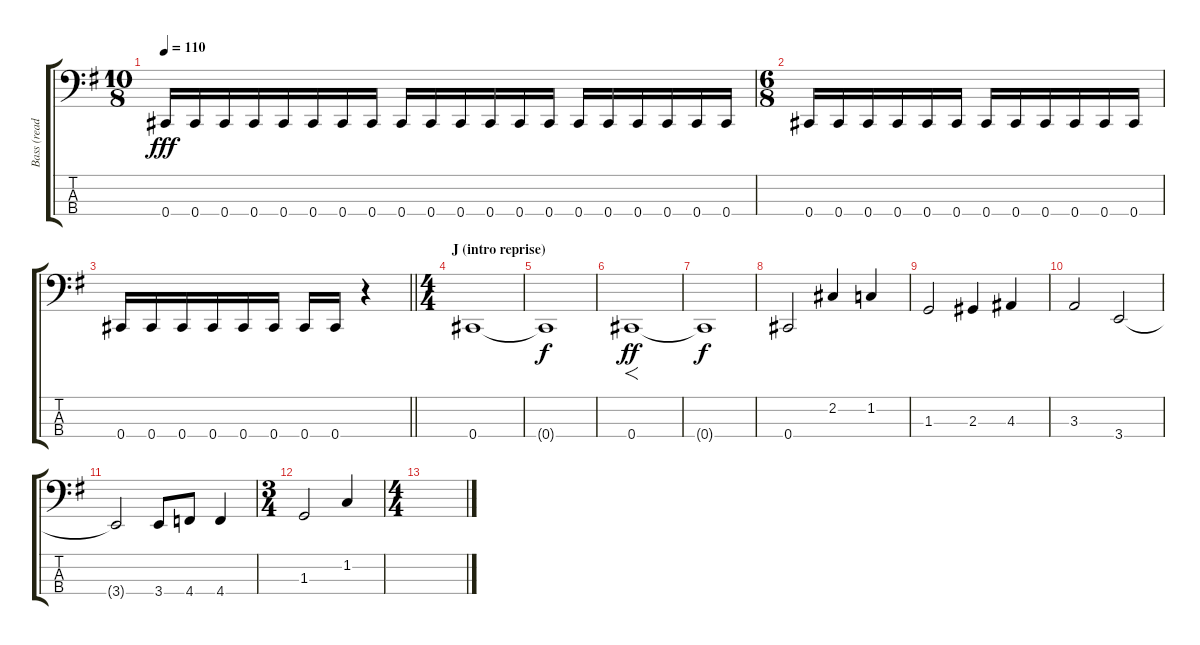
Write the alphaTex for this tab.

\track ("Bass (read notice)" "Bass (read") {instrument electricbassfinger}
\staff {score tabs}
\tuning (E2 B1 Gb1 Db1) {hide}
\ts (10 8)
\tempo 110
\clef f4
\ks eminor
0.4.16{dy fff} 0.4.16 0.4.16 0.4.16 0.4.16 0.4.16 0.4.16 0.4.16 0.4.16 0.4.16 0.4.16 0.4.16 0.4.16 0.4.16 0.4.16 0.4.16 0.4.16 0.4.16 0.4.16 0.4.16 |
\ts (6 8)
0.4.16 0.4.16 0.4.16 0.4.16 0.4.16 0.4.16 0.4.16 0.4.16 0.4.16 0.4.16 0.4.16 0.4.16 |
\barLineRight lightlight
0.4.16 0.4.16 0.4.16 0.4.16 0.4.16 0.4.16 0.4.16 0.4.16 r.4 |
\ts (4 4)
\section ("" "J (intro reprise)")
0.4.1 |
0.4{t}.1{dy f} |
0.4.1{f dy ff} |
0.4{t}.1{dy f} |
0.4.2 2.2.4 1.2.4 |
1.3.2 2.3.4 4.3.4 |
3.3.2 3.4.2 |
3.4{t}.2 3.4.8 4.4.8 4.4.4 |
\ts (3 4)
1.3.2 1.2.4 |
\ts (4 4)
